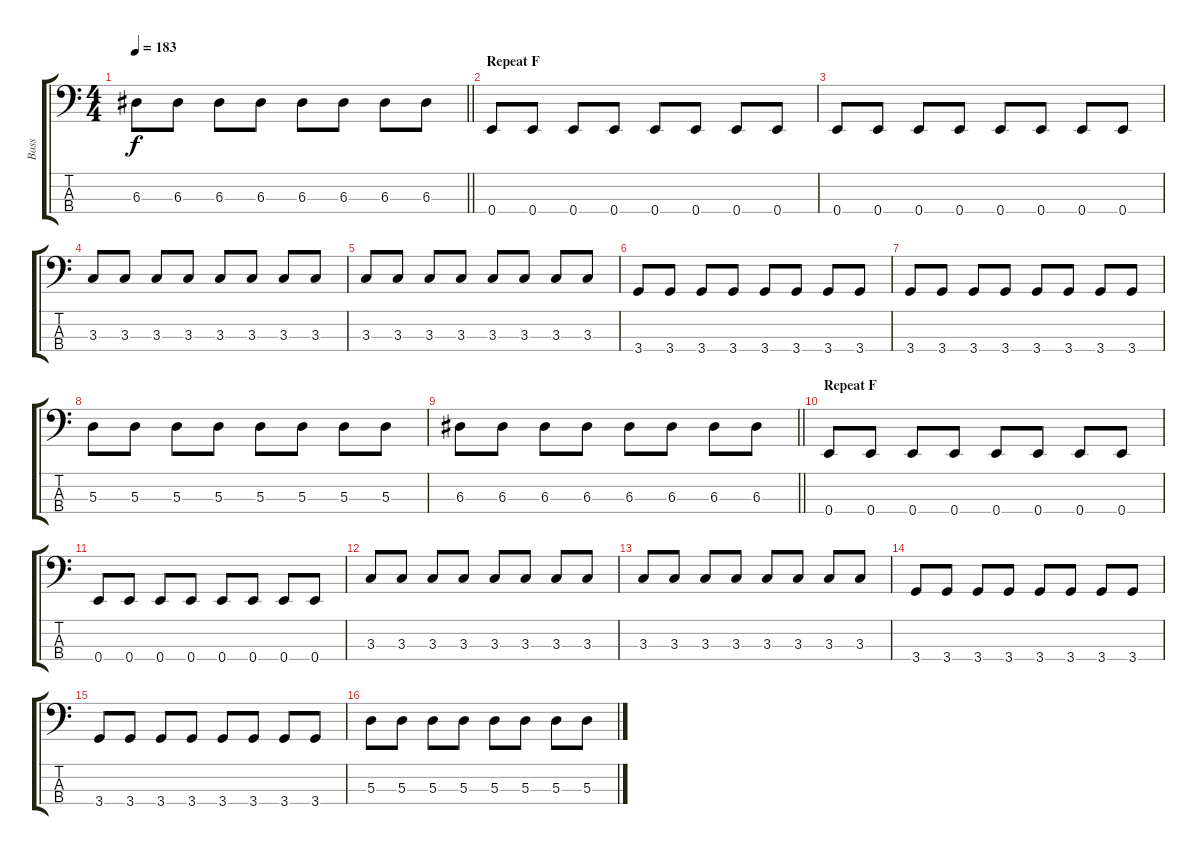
\track ("Bass" "Bass") {instrument electricbassfinger}
\staff {score tabs}
\tuning (G2 D2 A1 E1) {hide}
\ts (4 4)
\tempo 183
\clef f4
\barLineRight lightlight
\ks c
6.3.8{dy f} 6.3.8 6.3.8 6.3.8 6.3.8 6.3.8 6.3.8 6.3.8 |
\section ("" "Repeat F")
0.4.8 0.4.8 0.4.8 0.4.8 0.4.8 0.4.8 0.4.8 0.4.8 |
0.4.8 0.4.8 0.4.8 0.4.8 0.4.8 0.4.8 0.4.8 0.4.8 |
3.3.8 3.3.8 3.3.8 3.3.8 3.3.8 3.3.8 3.3.8 3.3.8 |
3.3.8 3.3.8 3.3.8 3.3.8 3.3.8 3.3.8 3.3.8 3.3.8 |
3.4.8 3.4.8 3.4.8 3.4.8 3.4.8 3.4.8 3.4.8 3.4.8 |
3.4.8 3.4.8 3.4.8 3.4.8 3.4.8 3.4.8 3.4.8 3.4.8 |
5.3.8 5.3.8 5.3.8 5.3.8 5.3.8 5.3.8 5.3.8 5.3.8 |
\barLineRight lightlight
6.3.8 6.3.8 6.3.8 6.3.8 6.3.8 6.3.8 6.3.8 6.3.8 |
\section ("" "Repeat F")
0.4.8 0.4.8 0.4.8 0.4.8 0.4.8 0.4.8 0.4.8 0.4.8 |
0.4.8 0.4.8 0.4.8 0.4.8 0.4.8 0.4.8 0.4.8 0.4.8 |
3.3.8 3.3.8 3.3.8 3.3.8 3.3.8 3.3.8 3.3.8 3.3.8 |
3.3.8 3.3.8 3.3.8 3.3.8 3.3.8 3.3.8 3.3.8 3.3.8 |
3.4.8 3.4.8 3.4.8 3.4.8 3.4.8 3.4.8 3.4.8 3.4.8 |
3.4.8 3.4.8 3.4.8 3.4.8 3.4.8 3.4.8 3.4.8 3.4.8 |
5.3.8 5.3.8 5.3.8 5.3.8 5.3.8 5.3.8 5.3.8 5.3.8
